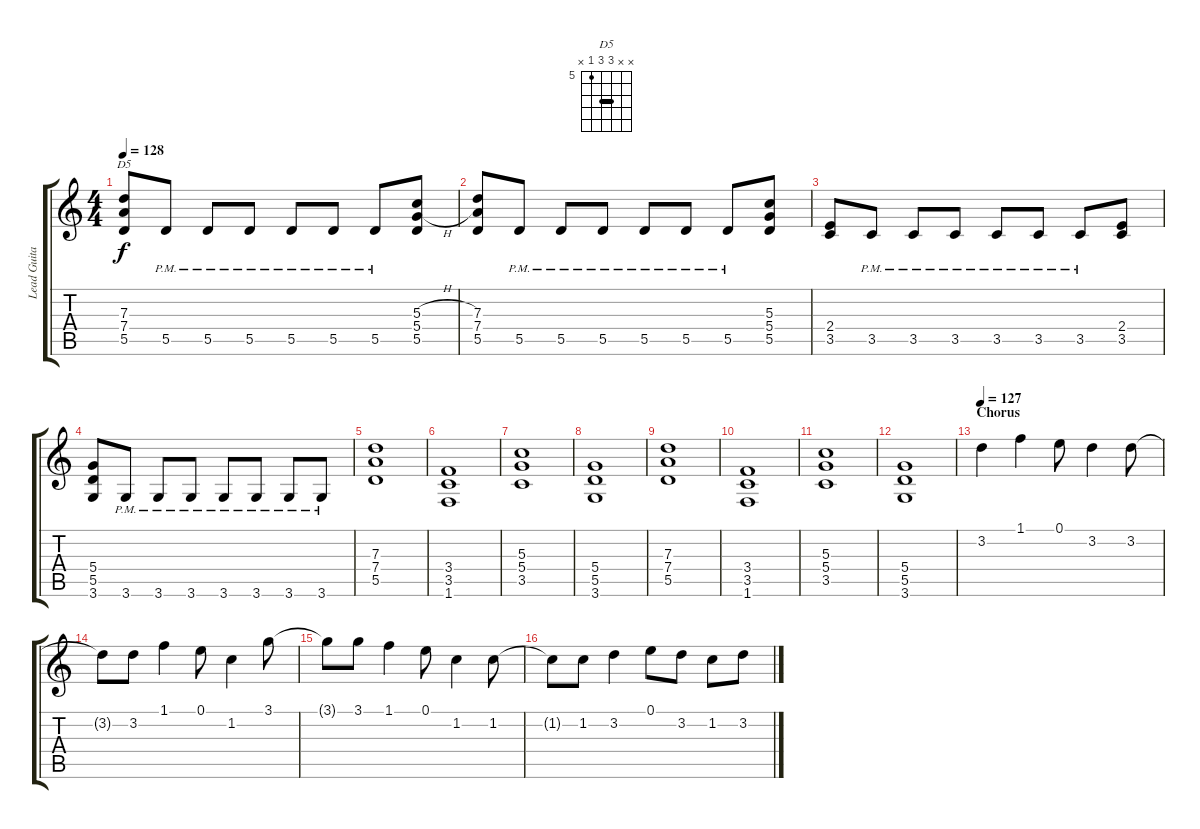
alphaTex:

\track ("Lead Guitar" "Lead Guita") {instrument distortionguitar}
\staff {score tabs}
\tuning (E4 B3 G3 D3 A2 E2) {hide}
\chord ("D5" x x 7 7 5 x) {firstfret 5 barre 7}
\ts (4 4)
\tempo 128
\clef g2
\ks c
(7.3 7.4 5.5).8{ch "D5" dy f} 5.5{pm}.8 5.5{pm}.8 5.5{pm}.8 5.5{pm}.8 5.5{pm}.8 5.5{pm}.8 (5.3{h} 5.4{h} 5.5).8 |
(7.3 7.4 5.5).8 5.5{pm}.8 5.5{pm}.8 5.5{pm}.8 5.5{pm}.8 5.5{pm}.8 5.5{pm}.8 (5.3 5.4 5.5).8 |
(2.4 3.5).8 3.5{pm}.8 3.5{pm}.8 3.5{pm}.8 3.5{pm}.8 3.5{pm}.8 3.5{pm}.8 (2.4 3.5).8 |
(5.4 5.5 3.6).8 3.6{pm}.8 3.6{pm}.8 3.6{pm}.8 3.6{pm}.8 3.6{pm}.8 3.6{pm}.8 3.6{pm}.8 |
(7.3 7.4 5.5).1 |
(3.4 3.5 1.6).1 |
(5.3 5.4 3.5).1 |
(5.4 5.5 3.6).1 |
(7.3 7.4 5.5).1 |
(3.4 3.5 1.6).1 |
(5.3 5.4 3.5).1 |
(5.4 5.5 3.6).1 |
\section ("" "Chorus")
\tempo 127
3.2.4 1.1.4 0.1.8 3.2.4 3.2.8 |
3.2{t}.8 3.2.8 1.1.4 0.1.8 1.2.4 3.1.8 |
3.1{t}.8 3.1.8 1.1.4 0.1.8 1.2.4 1.2.8 |
1.2{t}.8 1.2.8 3.2.4 0.1.8 3.2.8 1.2.8 3.2.8
